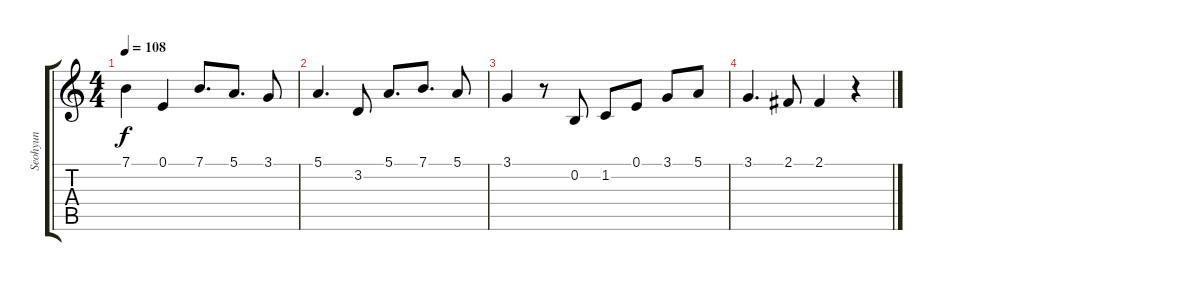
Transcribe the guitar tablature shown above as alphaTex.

\track ("Seohyun" "Seohyun") {instrument piccolo}
\staff {score tabs}
\tuning (E4 B3 G3 D3 A2 E2) {hide}
\ts (4 4)
\tempo 108
\clef g2
\ks c
7.1.4{dy f} 0.1.4 7.1.8{d} 5.1.8{d} 3.1.8 |
5.1.4{d} 3.2.8 5.1.8{d} 7.1.8{d} 5.1.8 |
3.1.4 r.8 0.2.8 1.2.8 0.1.8 3.1.8 5.1.8 |
3.1.4{d} 2.1.8 2.1.4 r.4
